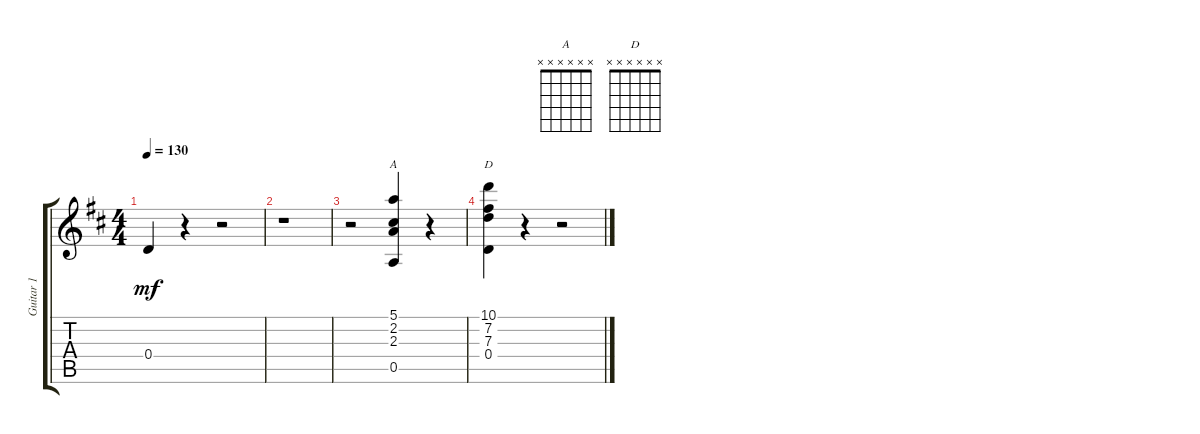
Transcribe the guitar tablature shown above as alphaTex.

\track ("Guitar 1" "Guitar 1") {instrument acousticguitarnylon}
\staff {score tabs}
\tuning (E4 B3 G3 D3 A2 E2) {hide}
\chord ("A" x x x x x x)
\chord ("D" x x x x x x)
\ts (4 4)
\tempo 130
\clef g2
\ks d
0.4.4{dy mf} r.4 r.2 |
r.1 |
r.2 (5.1 2.2 2.3 0.5).4{ch "A"} r.4 |
(10.1 7.2 7.3 0.4).4{ch "D"} r.4 r.2
